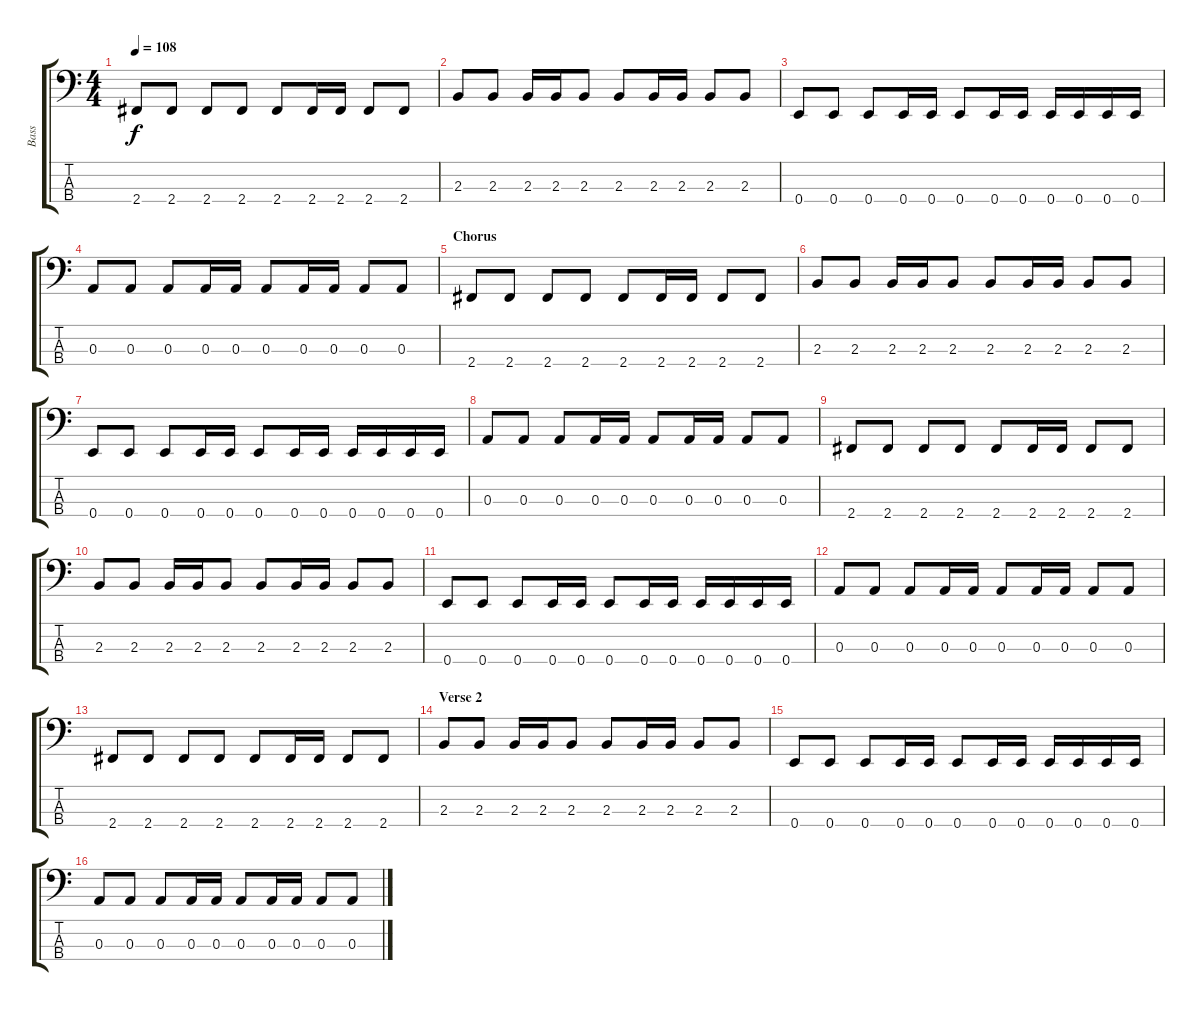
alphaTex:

\track ("Bass" "Bass") {instrument electricbasspick}
\staff {score tabs}
\tuning (G2 D2 A1 E1) {hide}
\ts (4 4)
\tempo 108
\clef f4
\ks c
2.4.8{dy f} 2.4.8 2.4.8 2.4.8 2.4.8 2.4.16 2.4.16 2.4.8 2.4.8 |
2.3.8 2.3.8 2.3.16 2.3.16 2.3.8 2.3.8 2.3.16 2.3.16 2.3.8 2.3.8 |
0.4.8 0.4.8 0.4.8 0.4.16 0.4.16 0.4.8 0.4.16 0.4.16 0.4.16 0.4.16 0.4.16 0.4.16 |
0.3.8 0.3.8 0.3.8 0.3.16 0.3.16 0.3.8 0.3.16 0.3.16 0.3.8 0.3.8 |
\section ("" "Chorus")
2.4.8 2.4.8 2.4.8 2.4.8 2.4.8 2.4.16 2.4.16 2.4.8 2.4.8 |
2.3.8 2.3.8 2.3.16 2.3.16 2.3.8 2.3.8 2.3.16 2.3.16 2.3.8 2.3.8 |
0.4.8 0.4.8 0.4.8 0.4.16 0.4.16 0.4.8 0.4.16 0.4.16 0.4.16 0.4.16 0.4.16 0.4.16 |
0.3.8 0.3.8 0.3.8 0.3.16 0.3.16 0.3.8 0.3.16 0.3.16 0.3.8 0.3.8 |
2.4.8 2.4.8 2.4.8 2.4.8 2.4.8 2.4.16 2.4.16 2.4.8 2.4.8 |
2.3.8 2.3.8 2.3.16 2.3.16 2.3.8 2.3.8 2.3.16 2.3.16 2.3.8 2.3.8 |
0.4.8 0.4.8 0.4.8 0.4.16 0.4.16 0.4.8 0.4.16 0.4.16 0.4.16 0.4.16 0.4.16 0.4.16 |
0.3.8 0.3.8 0.3.8 0.3.16 0.3.16 0.3.8 0.3.16 0.3.16 0.3.8 0.3.8 |
2.4.8 2.4.8 2.4.8 2.4.8 2.4.8 2.4.16 2.4.16 2.4.8 2.4.8 |
\section ("" "Verse 2")
2.3.8 2.3.8 2.3.16 2.3.16 2.3.8 2.3.8 2.3.16 2.3.16 2.3.8 2.3.8 |
0.4.8 0.4.8 0.4.8 0.4.16 0.4.16 0.4.8 0.4.16 0.4.16 0.4.16 0.4.16 0.4.16 0.4.16 |
0.3.8 0.3.8 0.3.8 0.3.16 0.3.16 0.3.8 0.3.16 0.3.16 0.3.8 0.3.8
